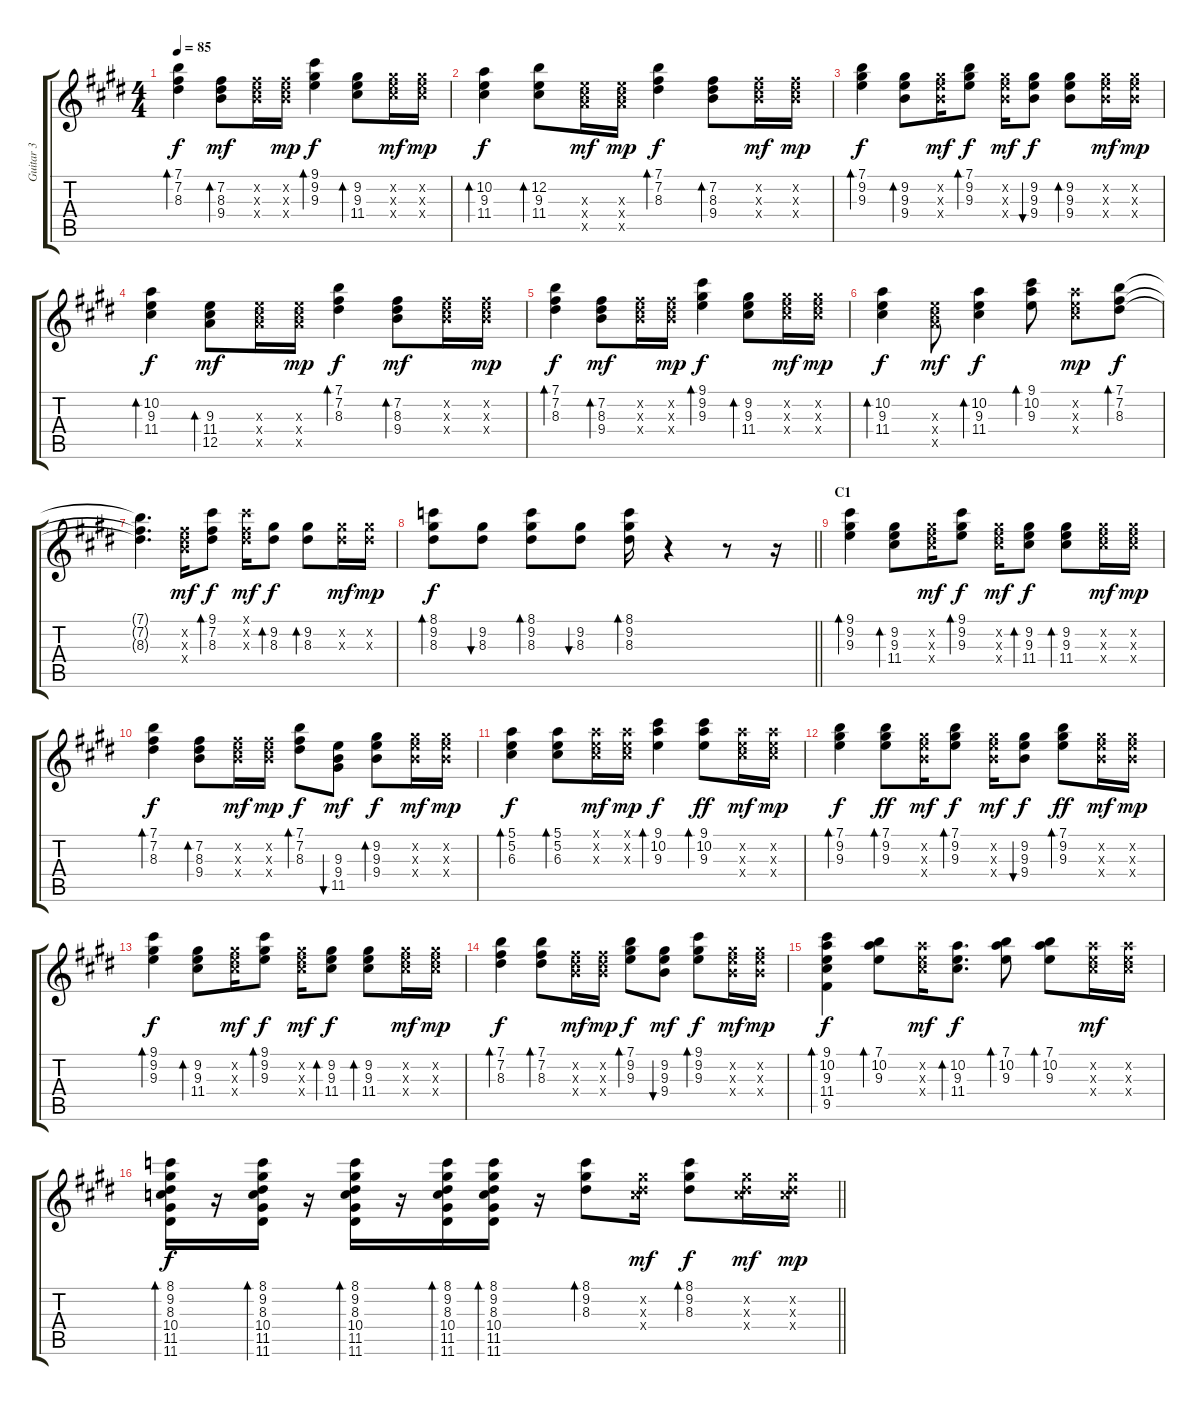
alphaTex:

\track ("Guitar 3" "Guitar 3") {instrument acousticguitarsteel}
\staff {score tabs}
\tuning (E4 B3 G3 D3 A2 E2) {hide}
\ts (4 4)
\tempo 85
\clef g2
\ks e
(7.1 7.2 8.3).4{bd 30 dy f} (7.2 8.3 9.4).8{bd 30 dy mf} (7.2{x} 8.3{x} 9.4{x}).16 (7.2{x} 8.3{x} 9.4{x}).16{dy mp} (9.1 9.2 9.3).4{bd 30 dy f} (9.2 9.3 11.4).8{bd 60} (9.2{x} 9.3{x} 11.4{x}).16{dy mf} (9.2{x} 9.3{x} 11.4{x}).16{dy mp} |
(10.2 9.3 11.4).4{bd 30 dy f} (12.2 9.3 11.4).8{bd 30} (9.3{x} 11.4{x} 12.5{x}).16{dy mf} (9.3{x} 11.4{x} 12.5{x}).16{dy mp} (7.1 7.2 8.3).4{bd 30 dy f} (7.2 8.3 9.4).8{bd 30} (7.2{x} 8.3{x} 9.4{x}).16{dy mf} (7.2{x} 8.3{x} 9.4{x}).16{dy mp} |
(7.1 9.2 9.3).4{bd 30 dy f} (9.2 9.3 9.4).8{bd 30} (9.2{x} 9.3{x} 9.4{x}).16{dy mf} (7.1 9.2 9.3).8{bd 30 dy f} (9.2{x} 9.3{x} 9.4{x}).16{dy mf} (9.2 9.3 9.4).8{bu 30 dy f} (9.2 9.3 9.4).8{bd 30} (9.2{x} 9.3{x} 9.4{x}).16{dy mf} (9.2{x} 9.3{x} 9.4{x}).16{dy mp} |
(10.2 9.3 11.4).4{bd 30 dy f} (9.3 11.4 12.5).8{bd 30 dy mf} (9.3{x} 11.4{x} 12.5{x}).16 (9.3{x} 11.4{x} 12.5{x}).16{dy mp} (7.1 7.2 8.3).4{bd 30 dy f} (7.2 8.3 9.4).8{bd 30 dy mf} (7.2{x} 8.3{x} 9.4{x}).16 (7.2{x} 8.3{x} 9.4{x}).16{dy mp} |
(7.1 7.2 8.3).4{bd 30 dy f} (7.2 8.3 9.4).8{bd 30 dy mf} (7.2{x} 8.3{x} 9.4{x}).16 (7.2{x} 8.3{x} 9.4{x}).16{dy mp} (9.1 9.2 9.3).4{bd 30 dy f} (9.2 9.3 11.4).8{bd 60} (9.2{x} 9.3{x} 11.4{x}).16{dy mf} (9.2{x} 9.3{x} 11.4{x}).16{dy mp} |
(10.2 9.3 11.4).4{bd 30 dy f} (9.3{x} 11.4{x} 12.5{x}).8{dy mf} (10.2 9.3 11.4).4{bd 30 dy f} (9.1 10.2 9.3).8{bd 30} (10.2{x} 9.3{x} 11.4{x}).8{dy mp} (7.1 7.2 8.3).8{bd 30 dy f} |
(7.1{t} 7.2{t} 8.3{t}).4{d} (7.2{x} 8.3{x} 9.4{x}).16{dy mf} (9.1 7.2 8.3).8{bd 30 dy f} (9.1{x} 7.2{x} 8.3{x}).16{dy mf} (9.2 8.3).8{bd 30 dy f} (9.2 8.3).8{bd 30} (9.2{x} 8.3{x}).16{dy mf} (9.2{x} 8.3{x}).16{dy mp} |
\barLineRight lightlight
(8.1 9.2 8.3).8{bd 30 dy f} (9.2 8.3).8{bu 30} (8.1 9.2 8.3).8{bd 30} (9.2 8.3).8{bu 30} (8.1 9.2 8.3).16{bd 30} r.4 r.8 r.16 |
\section ("" "C1")
(9.1 9.2 9.3).4{bd 30} (9.2 9.3 11.4).8{bd 60} (9.2{x} 9.3{x} 11.4{x}).16{dy mf} (9.1 9.2 9.3).8{bd 30 dy f} (9.2{x} 9.3{x} 11.4{x}).16{dy mf} (9.2 9.3 11.4).8{bd 30 dy f} (9.2 9.3 11.4).8{bd 30} (9.2{x} 9.3{x} 11.4{x}).16{dy mf} (9.2{x} 9.3{x} 11.4{x}).16{dy mp} |
(7.1 7.2 8.3).4{bd 30 dy f} (7.2 8.3 9.4).8{bd 30} (7.2{x} 8.3{x} 9.4{x}).16{dy mf} (7.2{x} 8.3{x} 9.4{x}).16{dy mp} (7.1 7.2 8.3).8{bd 30 dy f} (9.3 9.4 11.5).8{bu 30 dy mf} (9.2 9.3 9.4).8{bd 30 dy f} (9.2{x} 9.3{x} 9.4{x}).16{dy mf} (9.2{x} 9.3{x} 9.4{x}).16{dy mp} |
(5.1 5.2 6.3).4{bd 30 dy f} (5.1 5.2 6.3).8{bd 30} (5.1{x} 5.2{x} 6.3{x}).16{dy mf} (5.1{x} 5.2{x} 6.3{x}).16{dy mp} (9.1 10.2 9.3).4{bd 30 dy f} (9.1 10.2 9.3).8{bd 30 dy ff} (10.2{x} 9.3{x} 11.4{x}).16{dy mf} (10.2{x} 9.3{x} 11.4{x}).16{dy mp} |
(7.1 9.2 9.3).4{bd 30 dy f} (7.1 9.2 9.3).8{bd 30 dy ff} (9.2{x} 9.3{x} 9.4{x}).16{dy mf} (7.1 9.2 9.3).8{bd 30 dy f} (9.2{x} 9.3{x} 9.4{x}).16{dy mf} (9.2 9.3 9.4).8{bu 30 dy f} (7.1 9.2 9.3).8{bd 30 dy ff} (9.2{x} 9.3{x} 9.4{x}).16{dy mf} (9.2{x} 9.3{x} 9.4{x}).16{dy mp} |
(9.1 9.2 9.3).4{bd 30 dy f} (9.2 9.3 11.4).8{bd 60} (9.2{x} 9.3{x} 11.4{x}).16{dy mf} (9.1 9.2 9.3).8{bd 30 dy f} (9.2{x} 9.3{x} 11.4{x}).16{dy mf} (9.2 9.3 11.4).8{bd 30 dy f} (9.2 9.3 11.4).8{bd 30} (9.2{x} 9.3{x} 11.4{x}).16{dy mf} (9.2{x} 9.3{x} 11.4{x}).16{dy mp} |
(7.1 7.2 8.3).4{bd 30 dy f} (7.1 7.2 8.3).8{bd 30} (7.2{x} 8.3{x} 9.4{x}).16{dy mf} (7.2{x} 8.3{x} 9.4{x}).16{dy mp} (7.1 9.2 9.3).8{bd 30 dy f} (9.2 9.3 9.4).8{bu 30 dy mf} (9.1 9.2 9.3).8{bd 30 dy f} (9.2{x} 9.3{x} 9.4{x}).16{dy mf} (9.2{x} 9.3{x} 9.4{x}).16{dy mp} |
(9.1 10.2 9.3 11.4 9.5).4{bd 30 dy f} (7.1 10.2 9.3).8{bd 30} (10.2{x} 9.3{x} 11.4{x}).16{dy mf} (10.2 9.3 11.4).8{d bd 30 dy f} (7.1 10.2 9.3).8{bd 30} (7.1 10.2 9.3).8{bd 30} (10.2{x} 9.3{x} 11.4{x}).16{dy mf} (10.2{x} 9.3{x} 11.4{x}).16 |
\barLineRight lightlight
(8.1 9.2 8.3 10.4 11.5 11.6).16{bd 30 dy f} r.16 (8.1 9.2 8.3 10.4 11.5 11.6).16{bd 30} r.16 (8.1 9.2 8.3 10.4 11.5 11.6).16{bd 30} r.16 (8.1 9.2 8.3 10.4 11.5 11.6).16{bd 30} (8.1 9.2 8.3 10.4 11.5 11.6).16{bd 30} r.16 (8.1 9.2 8.3).8{bd 30} (9.2{x} 8.3{x} 10.4{x}).16{dy mf} (8.1 9.2 8.3).8{bd 30 dy f} (9.2{x} 8.3{x} 10.4{x}).16{dy mf} (9.2{x} 8.3{x} 10.4{x}).16{dy mp}
